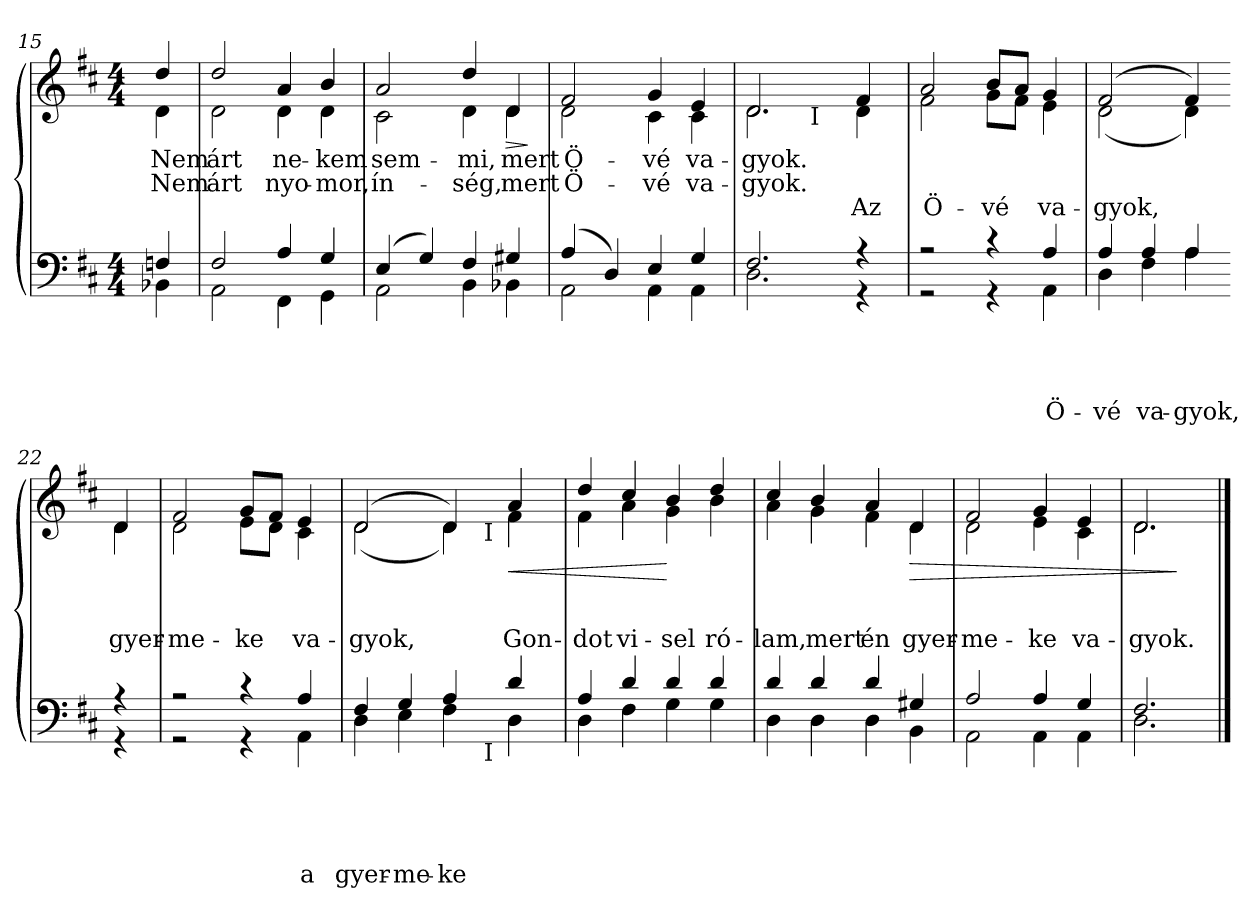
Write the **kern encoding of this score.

**kern	**text	**text	**text	**text	**text	**kern	**text	**text	**text	**dynam
*part2	*part2	*part2	*part2	*part2	*part2	*part1	*part1	*part1	*part1	*part1
*staff2	*staff2	*staff2	*staff2	*staff2	*staff2	*staff1	*staff1	*staff1	*staff1	*staff1
!!LO:LB:g=z
*clefF4	*	*	*	*	*	*clefG2	*	*	*	*
*k[f#c#]	*	*	*	*	*	*k[f#c#]	*	*	*	*
*b:	*	*	*	*	*	*b:	*	*	*	*
*M4/4	*	*	*	*	*	*M4/4	*	*	*	*
=15	=15	=15	=15	=15	=15	=15	=15	=15	=15	=15
*^	*	*	*	*	*	*	*	*	*	*
!	!	!	!	!	!	!	!	!LO:LY:b	!LO:LY:b	!	!
*	*	*	*	*	*	*	*^	*	*	*	*
4Fn/	4BB-X\	.	.	.	.	.	4dd/	4d\	Nem	Nem	.	.
=16	=16	=16	=16	=16	=16	=16	=16	=16	=16	=16	=16	=16
!	!	!	!	!	!	!	!	!	!LO:LY:b	!LO:LY:b	!	!
2F#/	2AA\	.	.	.	.	.	2dd/	2d\	árt	árt	.	.
!	!	!	!	!	!	!	!	!	!LO:LY:b	!LO:LY:b	!	!
4A/	4FF#\	.	.	.	.	.	4a/	4d\	ne-	nyo-	.	.
!	!	!	!	!	!	!	!	!	!LO:LY:b	!LO:LY:b	!	!
4G/	4GG\	.	.	.	.	.	4b/	4d\	-kem	-mor,	.	.
=17	=17	=17	=17	=17	=17	=17	=17	=17	=17	=17	=17	=17
!	!	!	!	!	!	!	!	!	!LO:LY:b	!LO:LY:b	!	!
(>4E/	2AA\	.	.	.	.	.	2a/	2c#\	sem-	ín-	.	.
4G/)	.	.	.	.	.	.	.	.	.	.	.	.
!	!	!	!	!	!	!	!	!	!LO:LY:b	!LO:LY:b	!	!
4F#/	4BB\	.	.	.	.	.	4dd/	4d\	-mi,	-ség,	.	.
!	!	!	!	!	!	!	!	!	!LO:LY:b	!LO:LY:b	!	!LO:HP:b
4G#X/	4BB-X\	.	.	.	.	.	4d/	4d\	mert	mert	.	>
*v	*v	*	*	*	*	*	*	*	*	*	*	*
*	*	*	*	*	*	*v	*v	*	*	*	*
.	.	.	.	.	.	.	.	.	.	]
=18	=18	=18	=18	=18	=18	=18	=18	=18	=18	=18
*^	*	*	*	*	*	*	*	*	*	*
!	!	!	!	!	!	!	!	!LO:LY:b	!LO:LY:b	!	!
*	*	*	*	*	*	*	*^	*	*	*	*
(4A/	2AA\	.	.	.	.	.	2f#/	2d\	Ö-	Ö-	.	.
4D/)	.	.	.	.	.	.	.	.	.	.	.	.
!	!	!	!	!	!	!	!	!	!LO:LY:b	!LO:LY:b	!	!
4E/	4AA\	.	.	.	.	.	4g/	4c#\	-vé	-vé	.	.
!	!	!	!	!	!	!	!	!	!LO:LY:b	!LO:LY:b	!	!
4G/	4AA\	.	.	.	.	.	4e/	4c#\	va-	va-	.	.
*	*	*	*	*	*	*	*v	*v	*	*	*	*
=19	=19	=19	=19	=19	=19	=19	=19	=19	=19	=19	=19
*	*	*	*	*	*	*	*^	*	*	*	*
!	!	!	!	!	!	!	!	!	!LO:LY:b	!LO:LY:b	!	!
*	*	*	*	*	*	*	*	*^	*	*	*	*
2.F#/	2.D\	.	.	.	.	.	2.d/	2.d\	4...ryy	-gyok.	-gyok.	.	.
!	!	!	!	!	!	!	!	!	!LO:TX:b:t=I	!	!	!	!
.	.	.	.	.	.	.	.	.	2ryy	.	.	.	.
!	!	!	!	!	!	!	!	!	!	!	!	!LO:LY:b	!
4r	4r	.	.	.	.	.	4f#/	4d\	.	.	.	Az	.
.	.	.	.	.	.	.	.	.	32ryy	.	.	.	.
*	*	*	*	*	*	*	*v	*v	*v	*	*	*	*
=20	=20	=20	=20	=20	=20	=20	=20	=20	=20	=20	=20
*	*	*	*	*	*	*	*^	*	*	*	*
*	*	*	*	*	*	*	*	*^	*	*	*	*
!	!	!	!	!	!	!	!	!	!	!	!	!LO:LY:b	!
*	*	*	*	*	*	*	*	*v	*v	*	*	*	*
2r	2r	.	.	.	.	.	2a/	2f#\	.	.	Ö-	.
!	!	!	!	!	!	!	!	!	!	!	!LO:LY:b	!
4r	4r	.	.	.	.	.	8b/L	8g\L	.	.	-vé	.
.	.	.	.	.	.	.	8a/J	8f#\J	.	.	.	.
!	!	!	!	!	!LO:LY:a	!	!	!	!	!	!	!
!	!	!	!	!	!	!	!	!	!	!	!LO:LY:b	!
4A/	4AA\	.	.	.	Ö-	.	4g/	4e\	.	.	va-	.
=21	=21	=21	=21	=21	=21	=21	=21	=21	=21	=21	=21	=21
!	!	!	!	!	!LO:LY:a	!	!	!	!	!	!	!
!	!	!	!	!	!	!	!	!	!	!	!LO:LY:b	!
4A/	4D\	.	.	.	-vé	.	(>2f#/	(<2d\	.	.	-gyok,	.
!	!	!	!	!	!LO:LY:a	!	!	!	!	!	!	!
4A/	4F#\	.	.	.	va-	.	.	.	.	.	.	.
!	!	!	!	!	!LO:LY:a	!	!	!	!	!	!	!
4A/	4A\	.	.	.	-gyok,	.	4f#/)	4d\)	.	.	.	.
!!LO:LB:g=z	!!
=22-	=22-	=22-	=22-	=22-	=22-	=22-	=22-	=22-	=22-	=22-	=22-	=22-
!	!	!	!	!	!	!	!	!	!	!	!LO:LY:b	!
4r	4r	.	.	.	.	.	4d/	4d\	.	.	gyer-	.
=23	=23	=23	=23	=23	=23	=23	=23	=23	=23	=23	=23	=23
!	!	!	!	!	!	!	!	!	!	!	!LO:LY:b	!
2r	2r	.	.	.	.	.	2f#/	2d\	.	.	-me-	.
!	!	!	!	!	!	!	!	!	!	!	!LO:LY:b	!
4r	4r	.	.	.	.	.	8g/L	8e\L	.	.	-ke	.
.	.	.	.	.	.	.	8f#/J	8d\J	.	.	.	.
!	!	!	!	!	!	!LO:LY:a	!	!	!	!	!	!
!	!	!	!	!	!	!	!	!	!	!	!LO:LY:b	!
4A/	4AA\	.	.	.	.	a	4e/	4c#\	.	.	va-	.
*v	*v	*	*	*	*	*	*	*	*	*	*	*
*	*	*	*	*	*	*v	*v	*	*	*	*
=24	=24	=24	=24	=24	=24	=24	=24	=24	=24	=24
*^	*	*	*	*	*	*^	*	*	*	*
!	!	!	!	!	!	!LO:LY:a	!	!	!	!	!	!
*	*	*	*	*	*	*	*v	*v	*	*	*	*
*	*	*	*	*	*	*	*^	*	*	*	*
!	!	!	!	!	!	!	!	!	!	!	!LO:LY:b	!
*	*^	*	*	*	*	*	*	*^	*	*	*	*
4F#/	4D\	2ryy	.	.	.	.	gyer-	(>2d/	(<2d\	2ryy	.	.	-gyok,	.
!	!	!	!	!	!	!	!LO:LY:a	!	!	!	!	!	!	!
4G/	4E\	.	.	.	.	.	-me-	.	.	.	.	.	.	.
!	!	!	!	!	!	!	!LO:LY:a	!	!	!	!	!	!	!
4A/	4F#\	8ryy	.	.	.	.	-ke	4d/)	4d\)	8ryy	.	.	.	.
.	.	32ryy	.	.	.	.	.	.	.	32ryy	.	.	.	.
!	!	!	!	!	!	!	!	!	!	!LO:TX:b:t=I	!	!	!	!
!	!	!LO:TX:b:t=I	!	!	!	!	!	!	!	!	!	!	!	!
.	.	4ryy	.	.	.	.	.	.	.	4ryy	.	.	.	.
!	!	!	!	!	!	!	!	!	!	!	!	!	!LO:LY:b	!LO:HP:b
4d/	4D\	.	.	.	.	.	.	4a/	4f#\	.	.	.	Gon-	<
.	.	16.ryy	.	.	.	.	.	.	.	16.ryy	.	.	.	.
*	*v	*v	*	*	*	*	*	*	*	*	*	*	*	*
*	*	*	*	*	*	*	*v	*v	*v	*	*	*	*
=25	=25	=25	=25	=25	=25	=25	=25	=25	=25	=25	=25
*	*^	*	*	*	*	*	*^	*	*	*	*
*	*	*	*	*	*	*	*	*	*^	*	*	*	*
!	!	!	!	!	!	!	!	!	!	!	!	!	!LO:LY:b	!
*	*v	*v	*	*	*	*	*	*	*	*	*	*	*	*
*	*	*	*	*	*	*	*	*v	*v	*	*	*	*
4A/	4D\	.	.	.	.	.	4dd/	4f#\	.	.	-dot	.
!	!	!	!	!	!	!	!	!	!	!	!LO:LY:b	!
4d/	4F#\	.	.	.	.	.	4cc#/	4a\	.	.	vi-	.
!	!	!	!	!	!	!	!	!	!	!	!LO:LY:b	!
4d/	4G\	.	.	.	.	.	4b/	4g\	.	.	-sel	[
!	!	!	!	!	!	!	!	!	!	!	!LO:LY:b	!
4d/	4G\	.	.	.	.	.	4dd/	4b\	.	.	ró-	.
=26	=26	=26	=26	=26	=26	=26	=26	=26	=26	=26	=26	=26
!	!	!	!	!	!	!	!	!	!	!	!LO:LY:b	!
4d/	4D\	.	.	.	.	.	4cc#/	4a\	.	.	-lam,	.
!	!	!	!	!	!	!	!	!	!	!	!LO:LY:b	!
4d/	4D\	.	.	.	.	.	4b/	4g\	.	.	mert	.
!	!	!	!	!	!	!	!	!	!	!	!LO:LY:b	!
4d/	4D\	.	.	.	.	.	4a/	4f#\	.	.	én	.
!	!	!	!	!	!	!	!	!	!	!	!LO:LY:b	!LO:HP:b
4G#X/	4BB\	.	.	.	.	.	4d/	4d\	.	.	gyer-	>
=27	=27	=27	=27	=27	=27	=27	=27	=27	=27	=27	=27	=27
!	!	!	!	!	!	!	!	!	!	!	!LO:LY:b	!
2A/	2AA\	.	.	.	.	.	2f#/	2d\	.	.	-me-	.
!	!	!	!	!	!	!	!	!	!	!	!LO:LY:b	!
4A/	4AA\	.	.	.	.	.	4g/	4e\	.	.	-ke	.
!	!	!	!	!	!	!	!	!	!	!	!LO:LY:b	!
4G/	4AA\	.	.	.	.	.	4e/	4c#\	.	.	va-	.
=28	=28	=28	=28	=28	=28	=28	=28	=28	=28	=28	=28	=28
!	!	!	!	!	!	!	!	!	!	!	!LO:LY:b	!
2.F#/	2.D\	.	.	.	.	.	2.d/	2.d\	.	.	-gyok.	.
*v	*v	*	*	*	*	*	*	*	*	*	*	*
*	*	*	*	*	*	*v	*v	*	*	*	*
.	.	.	.	.	.	.	.	.	.	]
==	==	==	==	==	==	==	==	==	==	==
*-	*-	*-	*-	*-	*-	*-	*-	*-	*-	*-
